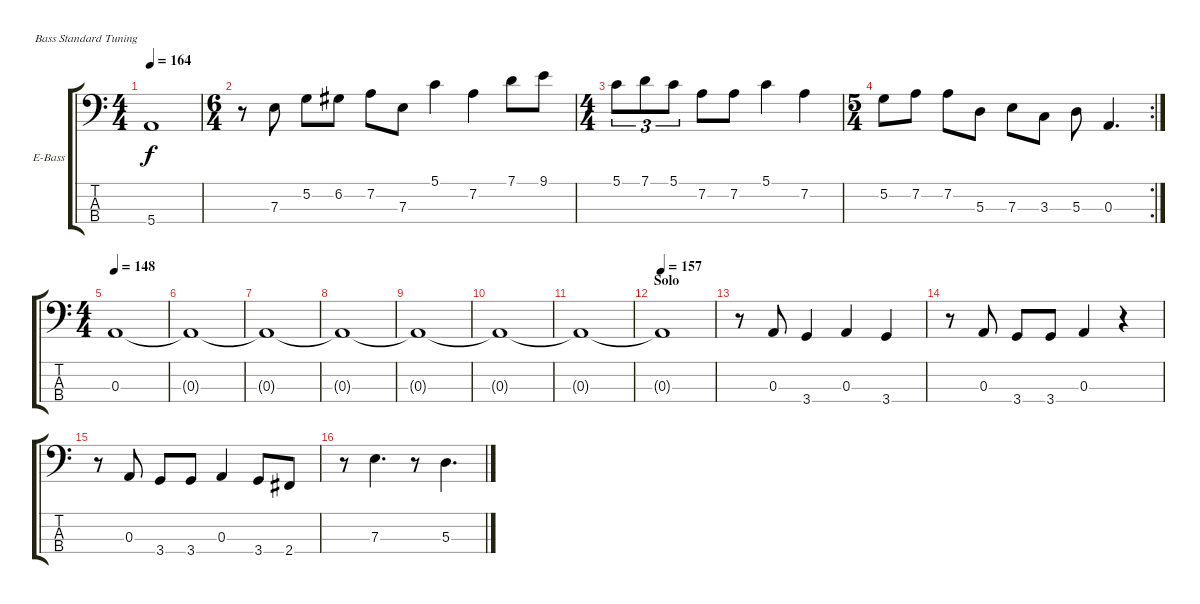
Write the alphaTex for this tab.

\defaultSystemsLayout 4
\bracketExtendMode groupsimilarinstruments
\firstSystemTrackNameOrientation horizontal
\otherSystemsTrackNameOrientation horizontal
\track ("Electric Bass" "E-Bass") {instrument electricbassfinger}
\staff {score tabs}
\tuning (G2 D2 A1 E1)
\ts (4 4)
\tempo 164
\clef f4
\ks c
5.4{t}.1{dy f} |
\ts (6 4)
r.8 7.3.8 5.2.8 6.2.8 7.2.8 7.3.8 5.1.4 7.2.4 7.1.8 9.1.8 |
\ts (4 4)
5.1.8{tu (3 2)} 7.1.8{tu (3 2)} 5.1.8{tu (3 2)} 7.2.8 7.2.8 5.1.4 7.2.4 |
\rc 2
\ts (5 4)
5.2.8 7.2.8 7.2.8 5.3.8 7.3.8 3.3.8 5.3.8 0.3.4{d} |
\ts (4 4)
\tempo 148
0.3.1 |
0.3{t}.1 |
0.3{t}.1 |
0.3{t}.1 |
0.3{t}.1 |
0.3{t}.1 |
0.3{t}.1 |
\section ("" "Solo")
\tempo 157
0.3{t}.1 |
r.8 0.3.8 3.4.4 0.3.4 3.4.4 |
r.8 0.3.8 3.4.8 3.4.8 0.3.4 r.4 |
r.8 0.3.8 3.4.8 3.4.8 0.3.4 3.4.8 2.4.8 |
r.8 7.3.4{d} r.8 5.3.4{d}
